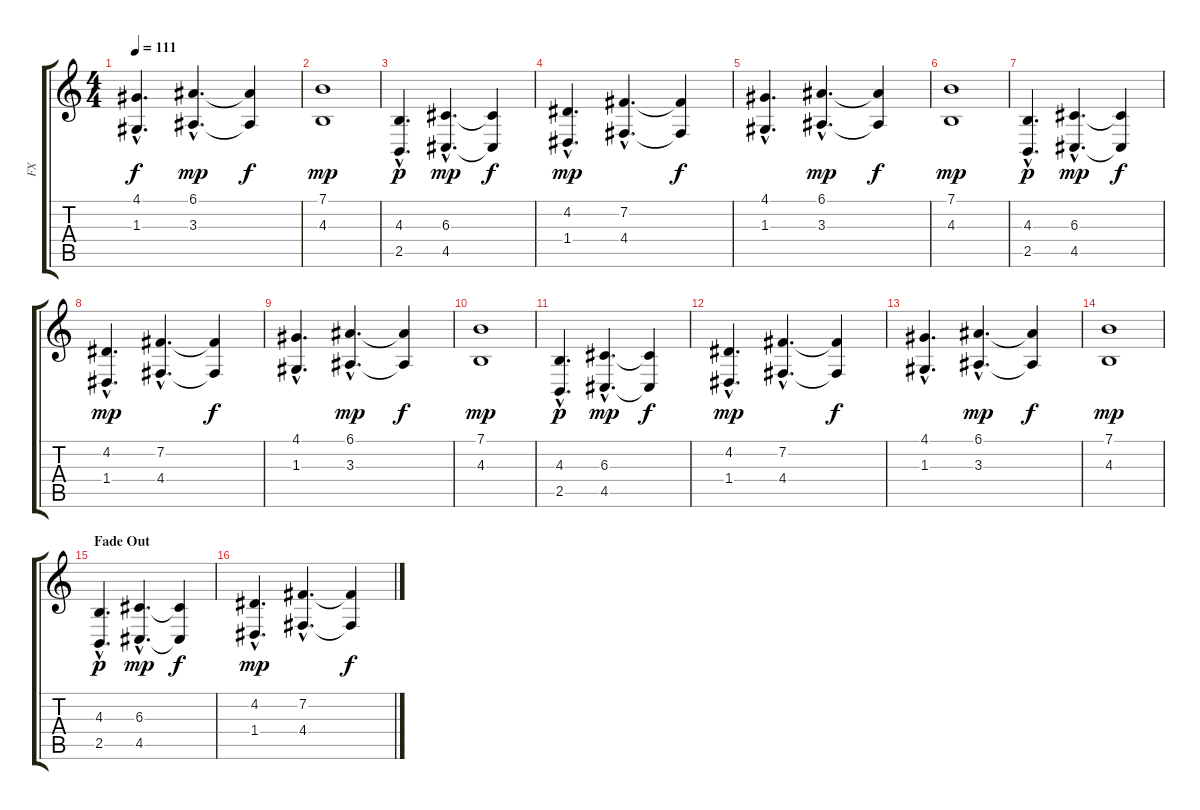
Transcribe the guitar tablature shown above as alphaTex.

\track ("FX" "FX") {instrument pad1newage}
\staff {score tabs}
\tuning (E4 B3 G3 D3 A2 E2) {hide}
\ts (4 4)
\tempo 111
\clef g2
\ks c
(4.1{hac} 1.3{hac}).4{d dy f} (6.1{hac} 3.3{hac}).4{d dy mp} (6.1{t} 3.3{t}).4{dy f} |
(7.1 4.3).1{dy mp} |
(4.3{hac} 2.5{hac}).4{d dy p} (6.3{hac} 4.5{hac}).4{d dy mp} (6.3{t} 4.5{t}).4{dy f} |
(4.2{hac} 1.4{hac}).4{d dy mp} (7.2{hac} 4.4{hac}).4{d} (7.2{t} 4.4{t}).4{dy f} |
(4.1{hac} 1.3{hac}).4{d} (6.1{hac} 3.3{hac}).4{d dy mp} (6.1{t} 3.3{t}).4{dy f} |
(7.1 4.3).1{dy mp} |
(4.3{hac} 2.5{hac}).4{d dy p} (6.3{hac} 4.5{hac}).4{d dy mp} (6.3{t} 4.5{t}).4{dy f} |
(4.2{hac} 1.4{hac}).4{d dy mp} (7.2{hac} 4.4{hac}).4{d} (7.2{t} 4.4{t}).4{dy f} |
(4.1{hac} 1.3{hac}).4{d} (6.1{hac} 3.3{hac}).4{d dy mp} (6.1{t} 3.3{t}).4{dy f} |
(7.1 4.3).1{dy mp} |
(4.3{hac} 2.5{hac}).4{d dy p} (6.3{hac} 4.5{hac}).4{d dy mp} (6.3{t} 4.5{t}).4{dy f} |
(4.2{hac} 1.4{hac}).4{d dy mp} (7.2{hac} 4.4{hac}).4{d} (7.2{t} 4.4{t}).4{dy f} |
(4.1{hac} 1.3{hac}).4{d} (6.1{hac} 3.3{hac}).4{d dy mp} (6.1{t} 3.3{t}).4{dy f} |
(7.1 4.3).1{dy mp} |
\section ("" "Fade Out")
(4.3{hac} 2.5{hac}).4{d dy p volume 8} (6.3{hac} 4.5{hac}).4{d dy mp} (6.3{t} 4.5{t}).4{dy f} |
(4.2{hac} 1.4{hac}).4{d dy mp} (7.2{hac} 4.4{hac}).4{d} (7.2{t} 4.4{t}).4{dy f}
